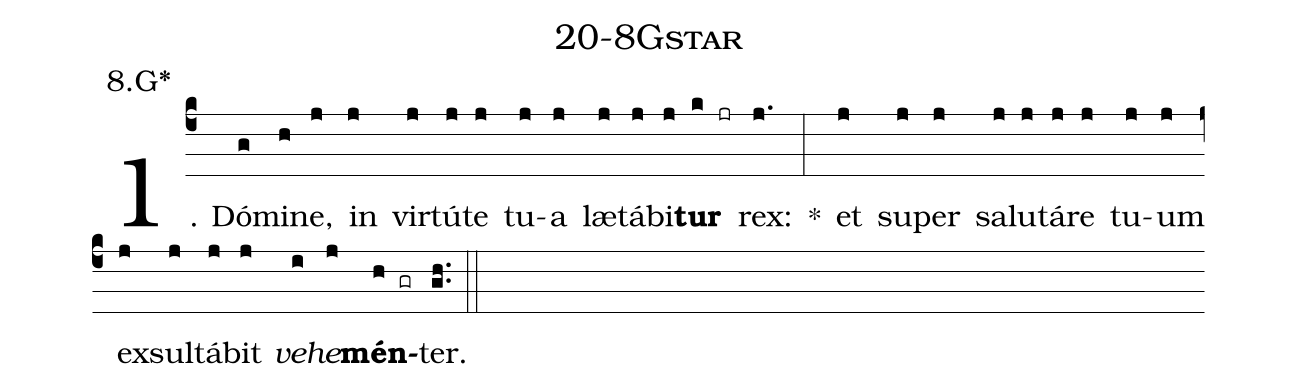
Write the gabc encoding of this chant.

name: 20-8Gstar;
annotation: 8.G*;
%%
(c4)1. Dó(g)mi(h)ne,(j) in(j) vir(j)tú(j)te(j) tu(j)a(j) læ(j)tá(j)bi(j)<b>tur</b>(k jr) rex:(j.) *(:) et(j) su(j)per(j) sa(j)lu(j)tá(j)re(j) tu(j)um(j) ex(j)sul(j)tá(j)bit(j) <i>ve</i>(i)<i>he</i>(j)<b>mén</b>(h gr)ter.(gh..) (::)
